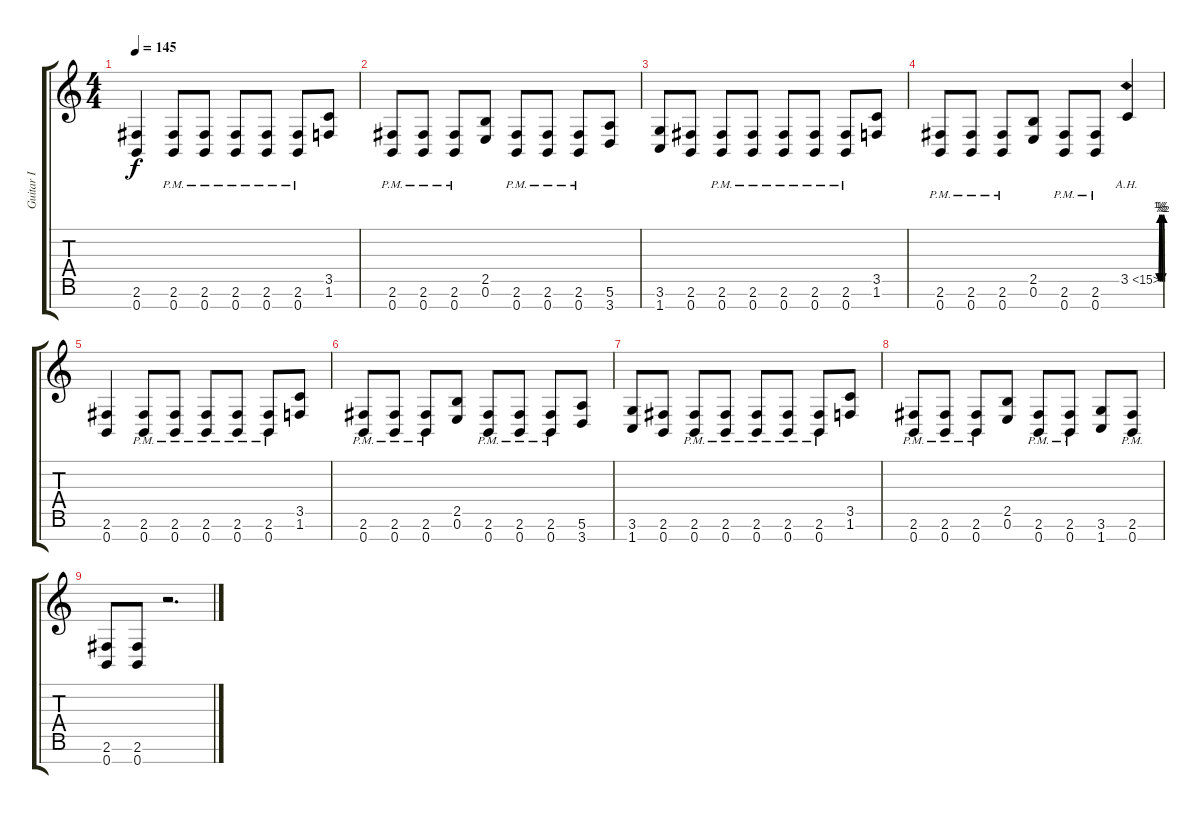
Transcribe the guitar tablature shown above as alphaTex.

\track ("Guitar I" "Guitar I") {instrument overdrivenguitar}
\staff {score tabs}
\tuning (E4 B3 G3 D3 A2 E2 B1) {hide}
\ts (4 4)
\tempo 145
\clef g2
\ks c
(2.6 0.7).4{dy f} (2.6{pm} 0.7{pm}).8 (2.6{pm} 0.7{pm}).8 (2.6{pm} 0.7{pm}).8 (2.6{pm} 0.7{pm}).8 (2.6{pm} 0.7{pm}).8 (3.5 1.6).8 |
(2.6{pm} 0.7{pm}).8 (2.6{pm} 0.7{pm}).8 (2.6{pm} 0.7{pm}).8 (2.5 0.6).8 (2.6{pm} 0.7{pm}).8 (2.6{pm} 0.7{pm}).8 (2.6{pm} 0.7{pm}).8 (5.6 3.7).8 |
(3.6 1.7).8 (2.6 0.7).8 (2.6{pm} 0.7{pm}).8 (2.6{pm} 0.7{pm}).8 (2.6{pm} 0.7{pm}).8 (2.6{pm} 0.7{pm}).8 (2.6{pm} 0.7{pm}).8 (3.5 1.6).8 |
(2.6{pm} 0.7{pm}).8 (2.6{pm} 0.7{pm}).8 (2.6{pm} 0.7{pm}).8 (2.5 0.6).8 (2.6{pm} 0.7{pm}).8 (2.6{pm} 0.7{pm}).8 3.5{be (custom 0 0 10 2 20 0 30 2 40 0 50 2 60 0) ah 12}.4 |
(2.6 0.7).4 (2.6{pm} 0.7{pm}).8 (2.6{pm} 0.7{pm}).8 (2.6{pm} 0.7{pm}).8 (2.6{pm} 0.7{pm}).8 (2.6{pm} 0.7{pm}).8 (3.5 1.6).8 |
(2.6{pm} 0.7{pm}).8 (2.6{pm} 0.7{pm}).8 (2.6{pm} 0.7{pm}).8 (2.5 0.6).8 (2.6{pm} 0.7{pm}).8 (2.6{pm} 0.7{pm}).8 (2.6{pm} 0.7{pm}).8 (5.6 3.7).8 |
(3.6 1.7).8 (2.6 0.7).8 (2.6{pm} 0.7{pm}).8 (2.6{pm} 0.7{pm}).8 (2.6{pm} 0.7{pm}).8 (2.6{pm} 0.7{pm}).8 (2.6{pm} 0.7{pm}).8 (3.5 1.6).8 |
(2.6{pm} 0.7{pm}).8 (2.6{pm} 0.7{pm}).8 (2.6{pm} 0.7{pm}).8 (2.5 0.6).8 (2.6{pm} 0.7{pm}).8 (2.6 0.7{pm}).8 (3.6 1.7).8 (2.6{pm} 0.7{pm}).8 |
(2.6 0.7).8 (2.6 0.7).8 r.2{d}
